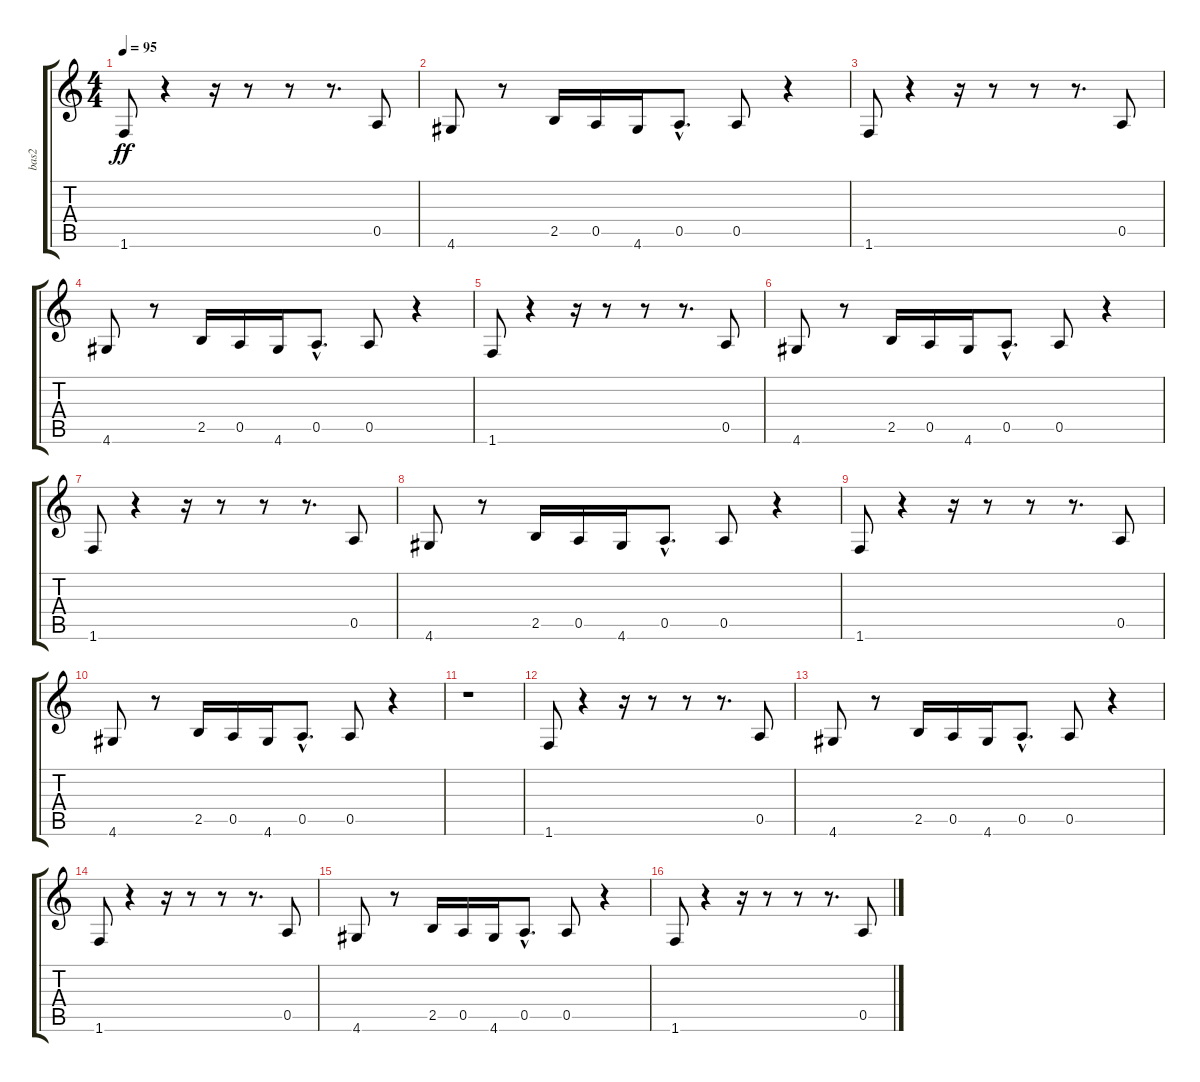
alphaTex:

\track ("bas2" "bas2") {instrument electricbassfinger}
\staff {score tabs}
\tuning (E4 B3 G3 D3 A2 E2) {hide}
\ts (4 4)
\tempo 95
\clef g2
\ks c
1.6.8{dy ff} r.4 r.16 r.8 r.8 r.8{d} 0.5.8 |
4.6.8 r.8 2.5.16 0.5.16 4.6.16 0.5{hac}.8{d} 0.5.8 r.4 |
1.6.8 r.4 r.16 r.8 r.8 r.8{d} 0.5.8 |
4.6.8 r.8 2.5.16 0.5.16 4.6.16 0.5{hac}.8{d} 0.5.8 r.4 |
1.6.8 r.4 r.16 r.8 r.8 r.8{d} 0.5.8 |
4.6.8 r.8 2.5.16 0.5.16 4.6.16 0.5{hac}.8{d} 0.5.8 r.4 |
1.6.8 r.4 r.16 r.8 r.8 r.8{d} 0.5.8 |
4.6.8 r.8 2.5.16 0.5.16 4.6.16 0.5{hac}.8{d} 0.5.8 r.4 |
1.6.8 r.4 r.16 r.8 r.8 r.8{d} 0.5.8 |
4.6.8 r.8 2.5.16 0.5.16 4.6.16 0.5{hac}.8{d} 0.5.8 r.4 |
r.1 |
1.6.8 r.4 r.16 r.8 r.8 r.8{d} 0.5.8 |
4.6.8 r.8 2.5.16 0.5.16 4.6.16 0.5{hac}.8{d} 0.5.8 r.4 |
1.6.8 r.4 r.16 r.8 r.8 r.8{d} 0.5.8 |
4.6.8 r.8 2.5.16 0.5.16 4.6.16 0.5{hac}.8{d} 0.5.8 r.4 |
1.6.8 r.4 r.16 r.8 r.8 r.8{d} 0.5.8
